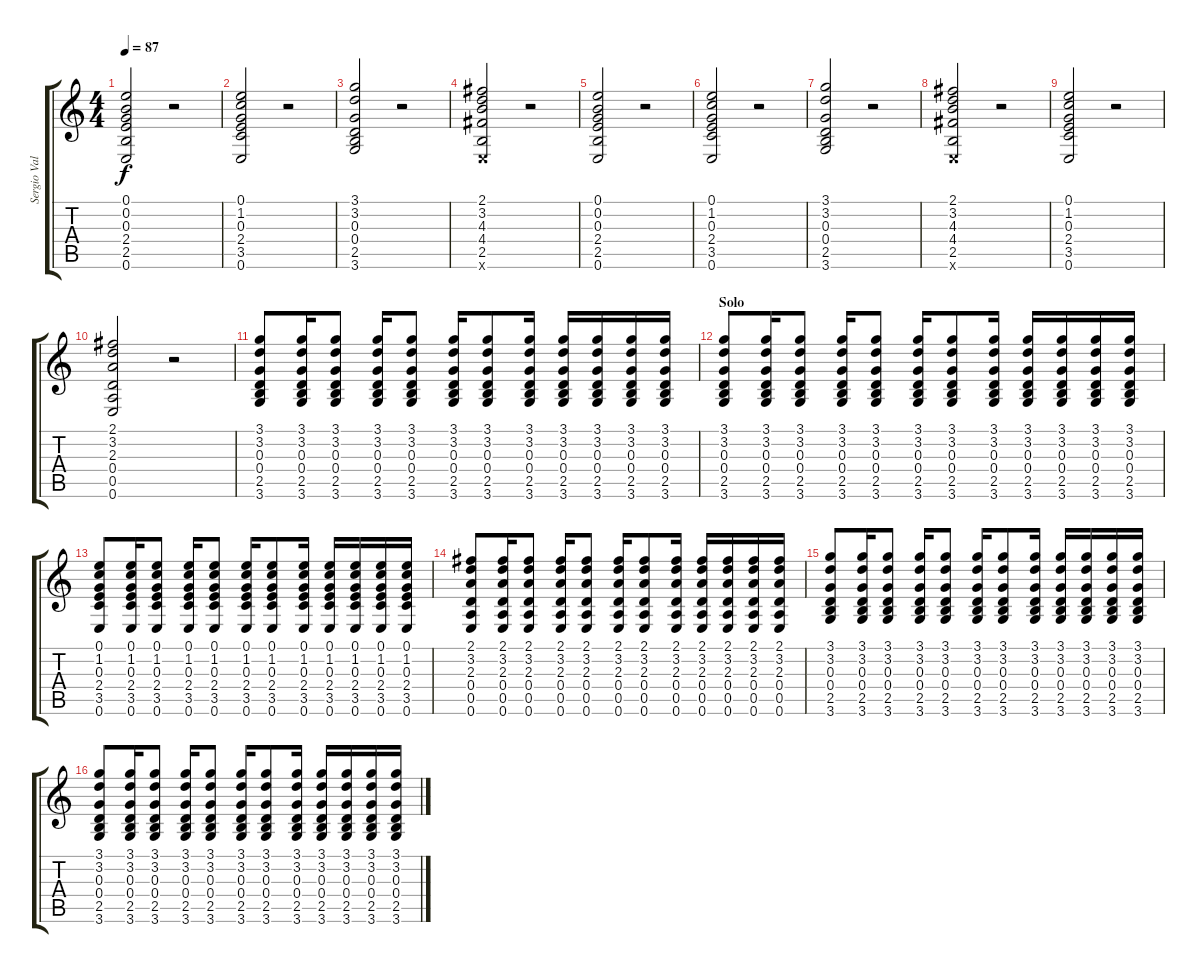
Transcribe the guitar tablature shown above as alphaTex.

\track ("Sergio Vallín (Intro y ritmo)" "Sergio Val") {instrument acousticguitarsteel}
\staff {score tabs}
\tuning (E4 B3 G3 D3 A2 E2) {hide}
\ts (4 4)
\tempo 87
\clef g2
\ks c
(0.1 0.2 0.3 2.4 2.5 0.6).2{dy f} r.2 |
(0.1 1.2 0.3 2.4 3.5 0.6).2 r.2 |
(3.1 3.2 0.3 0.4 2.5 3.6).2 r.2 |
(2.1 3.2 4.3 4.4 2.5 0.6{x}).2 r.2 |
(0.1 0.2 0.3 2.4 2.5 0.6).2 r.2 |
(0.1 1.2 0.3 2.4 3.5 0.6).2 r.2 |
(3.1 3.2 0.3 0.4 2.5 3.6).2 r.2 |
(2.1 3.2 4.3 4.4 2.5 0.6{x}).2 r.2 |
(0.1 1.2 0.3 2.4 3.5 0.6).2 r.2 |
(2.1 3.2 2.3 0.4 0.5 0.6).2 r.2 |
(3.1 3.2 0.3 0.4 2.5 3.6).8 (3.1 3.2 0.3 0.4 2.5 3.6).16 (3.1 3.2 0.3 0.4 2.5 3.6).8 (3.1 3.2 0.3 0.4 2.5 3.6).16 (3.1 3.2 0.3 0.4 2.5 3.6).8 (3.1 3.2 0.3 0.4 2.5 3.6).16 (3.1 3.2 0.3 0.4 2.5 3.6).8 (3.1 3.2 0.3 0.4 2.5 3.6).16 (3.1 3.2 0.3 0.4 2.5 3.6).16 (3.1 3.2 0.3 0.4 2.5 3.6).16 (3.1 3.2 0.3 0.4 2.5 3.6).16 (3.1 3.2 0.3 0.4 2.5 3.6).16 |
\section ("" "Solo")
(3.1 3.2 0.3 0.4 2.5 3.6).8 (3.1 3.2 0.3 0.4 2.5 3.6).16 (3.1 3.2 0.3 0.4 2.5 3.6).8 (3.1 3.2 0.3 0.4 2.5 3.6).16 (3.1 3.2 0.3 0.4 2.5 3.6).8 (3.1 3.2 0.3 0.4 2.5 3.6).16 (3.1 3.2 0.3 0.4 2.5 3.6).8 (3.1 3.2 0.3 0.4 2.5 3.6).16 (3.1 3.2 0.3 0.4 2.5 3.6).16 (3.1 3.2 0.3 0.4 2.5 3.6).16 (3.1 3.2 0.3 0.4 2.5 3.6).16 (3.1 3.2 0.3 0.4 2.5 3.6).16 |
(0.1 1.2 0.3 2.4 3.5 0.6).8 (0.1 1.2 0.3 2.4 3.5 0.6).16 (0.1 1.2 0.3 2.4 3.5 0.6).8 (0.1 1.2 0.3 2.4 3.5 0.6).16 (0.1 1.2 0.3 2.4 3.5 0.6).8 (0.1 1.2 0.3 2.4 3.5 0.6).16 (0.1 1.2 0.3 2.4 3.5 0.6).8 (0.1 1.2 0.3 2.4 3.5 0.6).16 (0.1 1.2 0.3 2.4 3.5 0.6).16 (0.1 1.2 0.3 2.4 3.5 0.6).16 (0.1 1.2 0.3 2.4 3.5 0.6).16 (0.1 1.2 0.3 2.4 3.5 0.6).16 |
(2.1 3.2 2.3 0.4 0.5 0.6).8 (2.1 3.2 2.3 0.4 0.5 0.6).16 (2.1 3.2 2.3 0.4 0.5 0.6).8 (2.1 3.2 2.3 0.4 0.5 0.6).16 (2.1 3.2 2.3 0.4 0.5 0.6).8 (2.1 3.2 2.3 0.4 0.5 0.6).16 (2.1 3.2 2.3 0.4 0.5 0.6).8 (2.1 3.2 2.3 0.4 0.5 0.6).16 (2.1 3.2 2.3 0.4 0.5 0.6).16 (2.1 3.2 2.3 0.4 0.5 0.6).16 (2.1 3.2 2.3 0.4 0.5 0.6).16 (2.1 3.2 2.3 0.4 0.5 0.6).16 |
(3.1 3.2 0.3 0.4 2.5 3.6).8 (3.1 3.2 0.3 0.4 2.5 3.6).16 (3.1 3.2 0.3 0.4 2.5 3.6).8 (3.1 3.2 0.3 0.4 2.5 3.6).16 (3.1 3.2 0.3 0.4 2.5 3.6).8 (3.1 3.2 0.3 0.4 2.5 3.6).16 (3.1 3.2 0.3 0.4 2.5 3.6).8 (3.1 3.2 0.3 0.4 2.5 3.6).16 (3.1 3.2 0.3 0.4 2.5 3.6).16 (3.1 3.2 0.3 0.4 2.5 3.6).16 (3.1 3.2 0.3 0.4 2.5 3.6).16 (3.1 3.2 0.3 0.4 2.5 3.6).16 |
(3.1 3.2 0.3 0.4 2.5 3.6).8 (3.1 3.2 0.3 0.4 2.5 3.6).16 (3.1 3.2 0.3 0.4 2.5 3.6).8 (3.1 3.2 0.3 0.4 2.5 3.6).16 (3.1 3.2 0.3 0.4 2.5 3.6).8 (3.1 3.2 0.3 0.4 2.5 3.6).16 (3.1 3.2 0.3 0.4 2.5 3.6).8 (3.1 3.2 0.3 0.4 2.5 3.6).16 (3.1 3.2 0.3 0.4 2.5 3.6).16 (3.1 3.2 0.3 0.4 2.5 3.6).16 (3.1 3.2 0.3 0.4 2.5 3.6).16 (3.1 3.2 0.3 0.4 2.5 3.6).16
